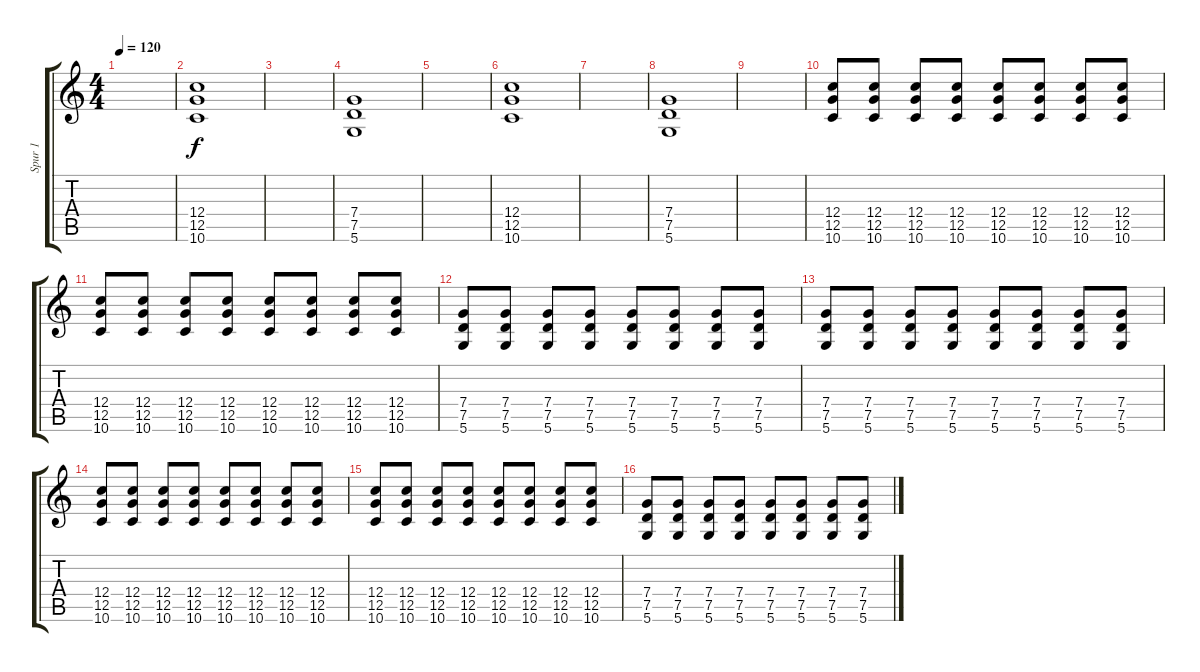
\track ("Spur 1" "Spur 1") {instrument distortionguitar}
\staff {score tabs}
\tuning (D4 A3 F3 C3 G2 D2) {hide}
\ts (4 4)
\tempo 120
\clef g2
\ks c
|
(12.4 12.5 10.6).1 |
|
(7.4 7.5 5.6).1 |
|
(12.4 12.5 10.6).1 |
|
(7.4 7.5 5.6).1 |
|
(12.4 12.5 10.6).8 (12.4 12.5 10.6).8 (12.4 12.5 10.6).8 (12.4 12.5 10.6).8 (12.4 12.5 10.6).8 (12.4 12.5 10.6).8 (12.4 12.5 10.6).8 (12.4 12.5 10.6).8 |
(12.4 12.5 10.6).8 (12.4 12.5 10.6).8 (12.4 12.5 10.6).8 (12.4 12.5 10.6).8 (12.4 12.5 10.6).8 (12.4 12.5 10.6).8 (12.4 12.5 10.6).8 (12.4 12.5 10.6).8 |
(7.4 7.5 5.6).8 (7.4 7.5 5.6).8 (7.4 7.5 5.6).8 (7.4 7.5 5.6).8 (7.4 7.5 5.6).8 (7.4 7.5 5.6).8 (7.4 7.5 5.6).8 (7.4 7.5 5.6).8 |
(7.4 7.5 5.6).8 (7.4 7.5 5.6).8 (7.4 7.5 5.6).8 (7.4 7.5 5.6).8 (7.4 7.5 5.6).8 (7.4 7.5 5.6).8 (7.4 7.5 5.6).8 (7.4 7.5 5.6).8 |
(12.4 12.5 10.6).8 (12.4 12.5 10.6).8 (12.4 12.5 10.6).8 (12.4 12.5 10.6).8 (12.4 12.5 10.6).8 (12.4 12.5 10.6).8 (12.4 12.5 10.6).8 (12.4 12.5 10.6).8 |
(12.4 12.5 10.6).8 (12.4 12.5 10.6).8 (12.4 12.5 10.6).8 (12.4 12.5 10.6).8 (12.4 12.5 10.6).8 (12.4 12.5 10.6).8 (12.4 12.5 10.6).8 (12.4 12.5 10.6).8 |
(7.4 7.5 5.6).8 (7.4 7.5 5.6).8 (7.4 7.5 5.6).8 (7.4 7.5 5.6).8 (7.4 7.5 5.6).8 (7.4 7.5 5.6).8 (7.4 7.5 5.6).8 (7.4 7.5 5.6).8
